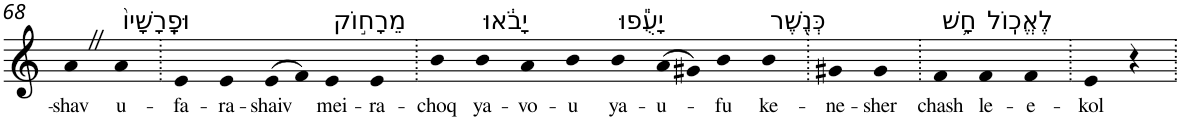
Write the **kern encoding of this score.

**kern	**text
*part1	*part1
*staff1	*staff1
*I"Piano	*
*I'Pno	*
!!LO:PB:g=z
*clefG2	*
*k[]	*
=68	=68
!	!LO:LY:b
4aZ	-shav
!LO:TX:a:t=וּפָֽרָשָׁיו֙	!
!	!LO:LY:b
4a	u-
=69.	=69.
!	!LO:LY:b
4e	-fa-
!	!LO:LY:b
4e	-ra-
!	!LO:LY:b
(>8e	-shaiv
8f)	.
!LO:TX:a:t=מֵרָח֣וֹק	!
!	!LO:LY:b
4e	mei-
!	!LO:LY:b
4e	-ra-
=70.	=70.
!	!LO:LY:b
4b	-choq
!LO:TX:a:t=יָבֹ֔אוּ	!
!	!LO:LY:b
4b	ya-
!	!LO:LY:b
4a	-vo-
!	!LO:LY:b
4b	-u
!LO:TX:a:t=יָעֻ֕פוּ	!
!	!LO:LY:b
4b	ya-
!	!LO:LY:b
(>8a	-u-
8g#X)	.
!	!LO:LY:b
4b	-fu
!LO:TX:a:t=כְּנֶ֖שֶׁר	!
!	!LO:LY:b
4b	ke-
=71.	=71.
!	!LO:LY:b
4g#X	-ne-
!	!LO:LY:b
4g#	-sher
=72.	=72.
!LO:TX:a:t=חָ֥שׁ	!
!	!LO:LY:b
4f	chash
!LO:TX:a:t=לֶאֱכֽוֹל	!
!	!LO:LY:b
4f	le-
!	!LO:LY:b
4f	-e-
=73.	=73.
!	!LO:LY:b
4e	-kol
4r	.
=.	=.
*-	*-
